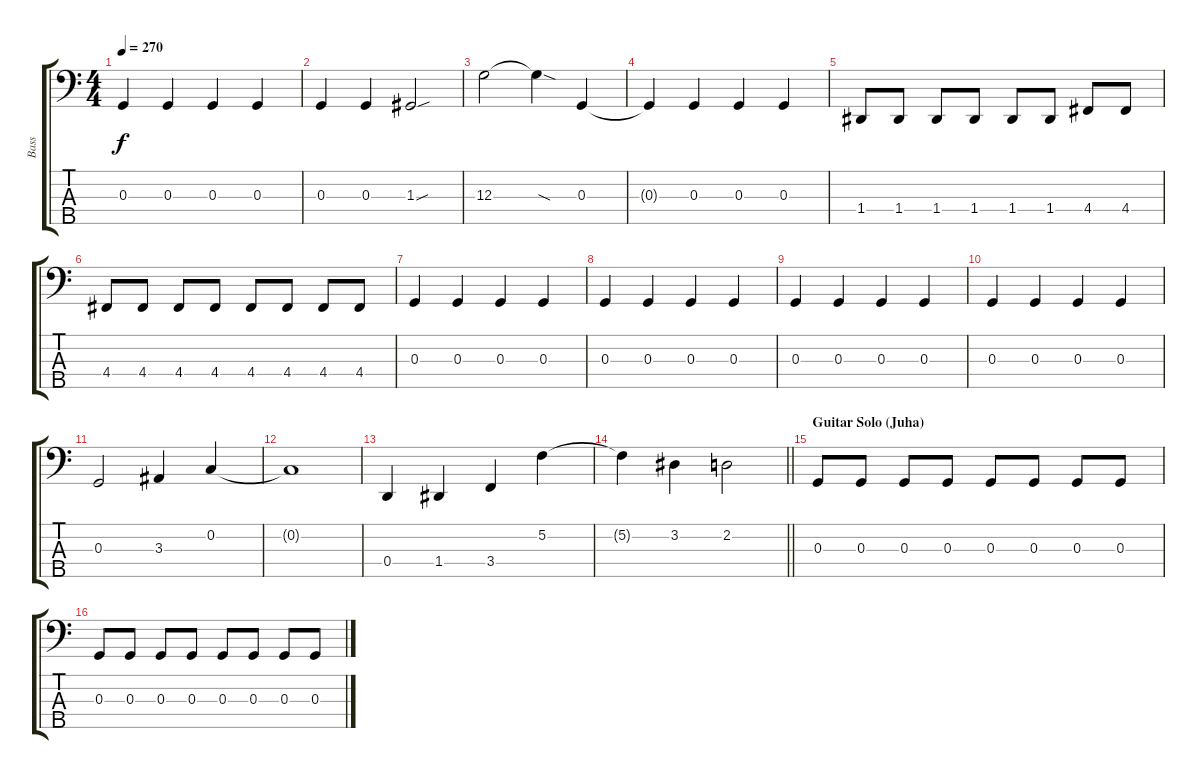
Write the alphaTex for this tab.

\track ("Bass" "Bass") {instrument electricbassfinger}
\staff {score tabs}
\tuning (F2 C2 G1 D1 A0) {hide}
\ts (4 4)
\tempo 270
\clef f4
\ks c
0.3.4{dy f} 0.3.4 0.3.4 0.3.4 |
0.3.4 0.3.4 1.3{sou}.2 |
12.3.2 12.3{sod t}.4 0.3.4 |
0.3{t}.4 0.3.4 0.3.4 0.3.4 |
1.4.8 1.4.8 1.4.8 1.4.8 1.4.8 1.4.8 4.4.8 4.4.8 |
4.4.8 4.4.8 4.4.8 4.4.8 4.4.8 4.4.8 4.4.8 4.4.8 |
0.3.4 0.3.4 0.3.4 0.3.4 |
0.3.4 0.3.4 0.3.4 0.3.4 |
0.3.4 0.3.4 0.3.4 0.3.4 |
0.3.4 0.3.4 0.3.4 0.3.4 |
0.3.2 3.3.4 0.2.4 |
0.2{t}.1 |
0.4.4 1.4.4 3.4.4 5.2.4 |
\barLineRight lightlight
5.2{t}.4 3.2.4 2.2.2 |
\section ("" "Guitar Solo (Juha)")
0.3.8 0.3.8 0.3.8 0.3.8 0.3.8 0.3.8 0.3.8 0.3.8 |
0.3.8 0.3.8 0.3.8 0.3.8 0.3.8 0.3.8 0.3.8 0.3.8
